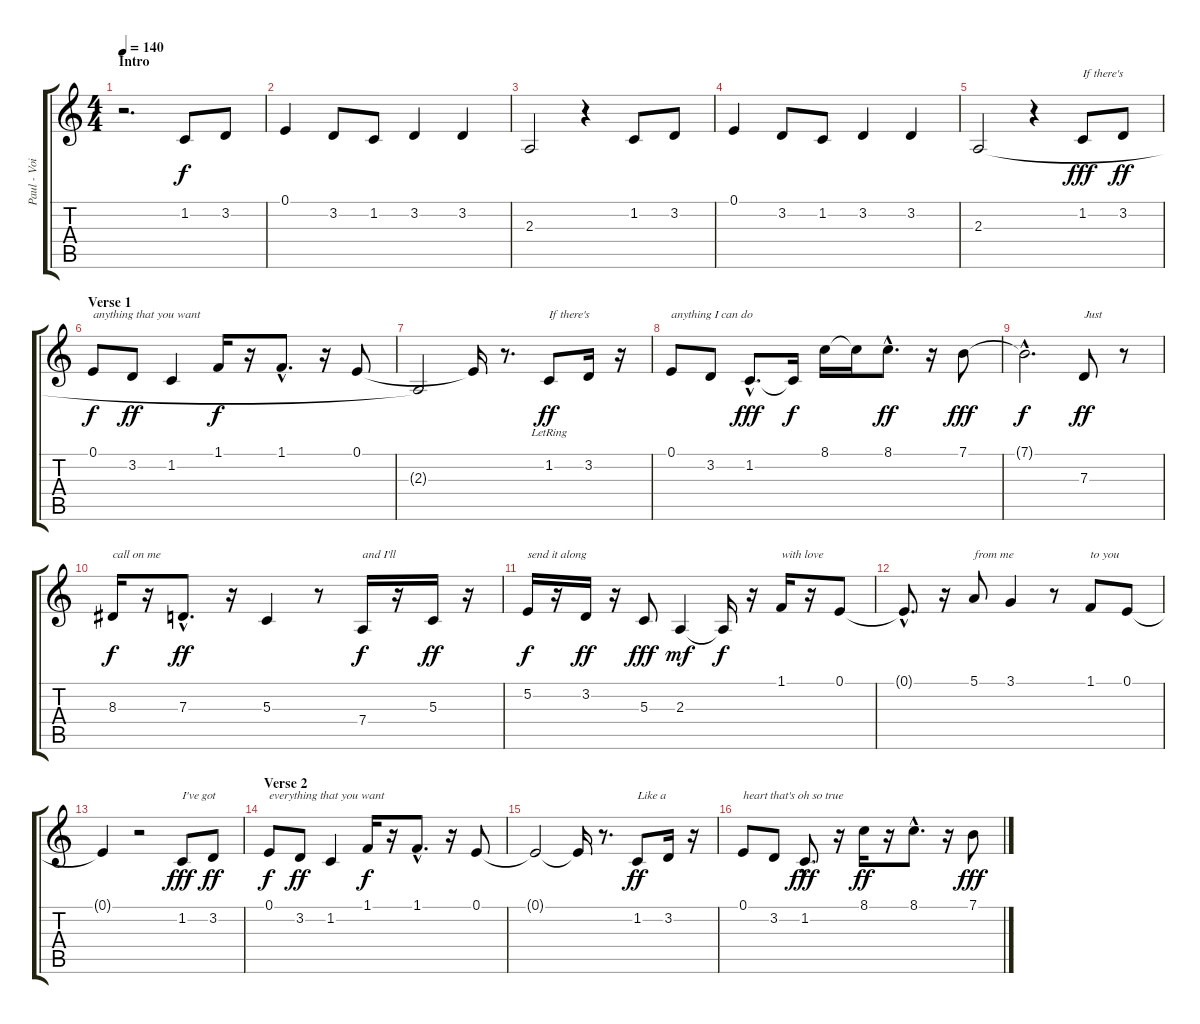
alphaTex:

\track ("Paul - Voice" "Paul - Voi") {instrument oboe}
\staff {score tabs}
\tuning (E4 B3 G3 D3 A2 E2) {hide}
\ts (4 4)
\section ("" "Intro")
\tempo 140
\clef g2
\ks c
r.2{d dy f instrument oboe} 1.2.8 3.2.8 |
0.1.4 3.2.8 1.2.8 3.2.4 3.2.4 |
2.3.2 r.4 1.2.8 3.2.8 |
0.1.4 3.2.8 1.2.8 3.2.4 3.2.4 |
2.3.2 r.4 1.2.8{txt "If there's" dy fff} 3.2.8{dy ff} |
\section ("" "Verse 1")
0.1.8{txt "anything that you want" dy f} 3.2.8{dy ff} 1.2.4 1.1.16{dy f} r.16 1.1{hac}.8{d} r.16 0.1.8 |
2.3{t}.2 0.1{t}.16 r.8{d} 1.2{lr}.8{txt "If there's" dy ff} 3.2.16 r.16 |
0.1.8{txt "anything I can do"} 3.2.8 1.2{hac}.8{d dy fff} 1.2{t}.16{dy f} 8.1.16 8.1{t}.16 8.1{hac}.8{d dy ff} r.16 7.1.8{dy fff} |
7.1{hac t}.2{d dy f} 7.3.8{txt "Just" dy ff} r.8 |
8.3.16{txt "call on me" dy f} r.16 7.3{hac}.8{d dy ff} r.16 5.3.4 r.8 7.4.16{txt "and I'll" dy f} r.16 5.3.16{dy ff} r.16 |
5.2.16{txt "send it along" dy f} r.16 3.2.16{dy ff} r.16 5.3.8{dy fff} 2.3.4{dy mf} 2.3{t}.16{dy f} r.16 1.1.16{txt "with love"} r.16 0.1.8 |
0.1{hac t}.8{d} r.16 5.1.8{txt "from me"} 3.1.4 r.8 1.1.8{txt "to you"} 0.1.8 |
0.1{t}.4 r.2 1.2.8{txt "I've got" dy fff} 3.2.8{dy ff} |
\section ("" "Verse 2")
0.1.8{txt "everything that you want" dy f} 3.2.8{dy ff} 1.2.4 1.1.16{dy f} r.16 1.1{hac}.8{d} r.16 0.1.8 |
0.1{t}.2 0.1{t}.16 r.8{d} 1.2.8{txt "Like a" dy ff} 3.2.16 r.16 |
0.1.8{txt "heart that's oh so true"} 3.2.8 1.2{hac}.8{d dy fff} r.16 8.1.16{dy ff} r.16 8.1{hac}.8{d} r.16 7.1.8{dy fff}
